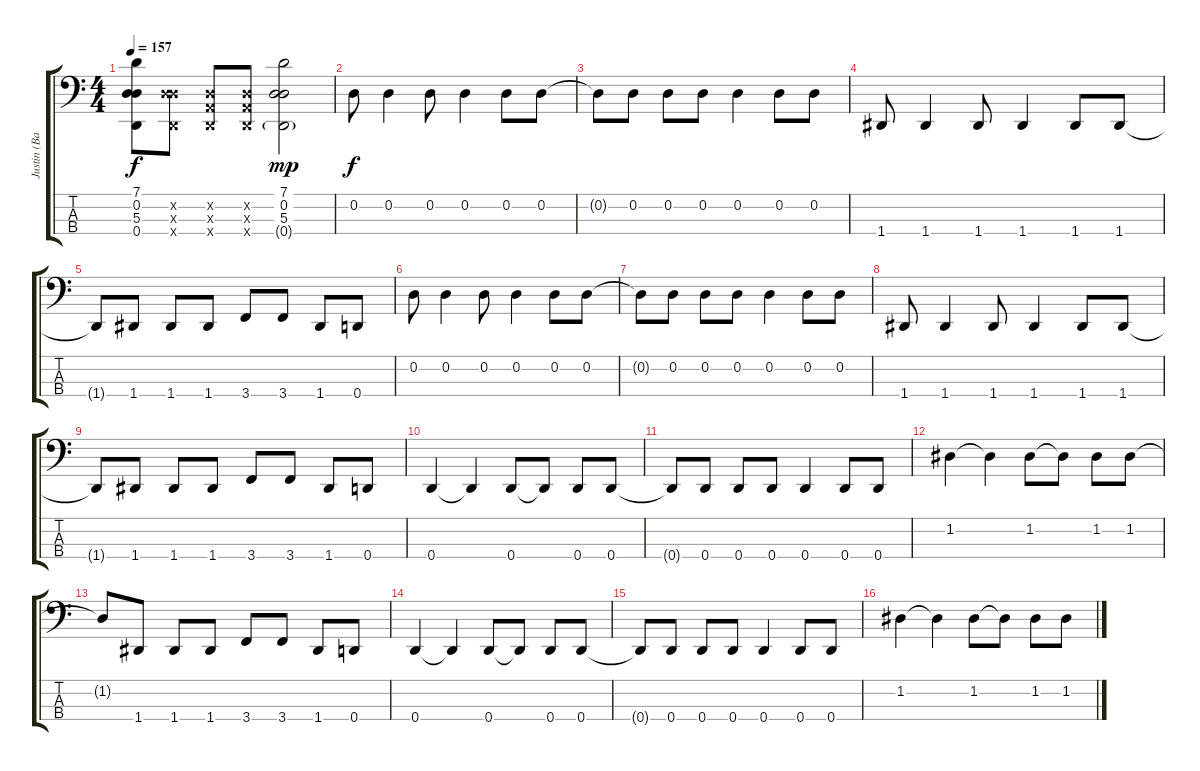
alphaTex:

\track ("Justin (Bass)" "Justin (Ba") {instrument slapbass1}
\staff {score tabs}
\tuning (G2 D2 A1 D1) {hide}
\ts (4 4)
\tempo 157
\clef f4
\ks c
(7.1{t} 0.2{t} 5.3{t} 0.4{t}).8{dy f} (0.2{x} 5.3{x} 0.4{x}).8 (0.2{x} 0.3{x} 0.4{x}).8 (0.2{x} 0.3{x} 0.4{x}).8 (7.1 0.2 5.3 0.4{g}).2{dy mp} |
0.2.8{dy f volume 16 instrument electricbasspick} 0.2.4 0.2.8 0.2.4 0.2.8 0.2.8 |
0.2{t}.8 0.2.8 0.2.8 0.2.8 0.2.4 0.2.8 0.2.8 |
1.4.8 1.4.4 1.4.8 1.4.4 1.4.8 1.4.8 |
1.4{t}.8 1.4.8 1.4.8 1.4.8 3.4.8 3.4.8 1.4.8 0.4.8 |
0.2.8{volume 16 instrument electricbasspick} 0.2.4 0.2.8 0.2.4 0.2.8 0.2.8 |
0.2{t}.8 0.2.8 0.2.8 0.2.8 0.2.4 0.2.8 0.2.8 |
1.4.8 1.4.4 1.4.8 1.4.4 1.4.8 1.4.8 |
1.4{t}.8 1.4.8 1.4.8 1.4.8 3.4.8 3.4.8 1.4.8 0.4.8 |
0.4.4{instrument electricbasspick} 0.4{t}.4 0.4.8 0.4{t}.8 0.4.8 0.4.8 |
0.4{t}.8 0.4.8 0.4.8 0.4.8 0.4.4 0.4.8 0.4.8 |
1.2.4{instrument electricbasspick} 1.2{t}.4 1.2.8 1.2{t}.8 1.2.8 1.2.8 |
1.2{t}.8 1.4.8 1.4.8 1.4.8 3.4.8 3.4.8 1.4.8 0.4.8 |
0.4.4{instrument electricbasspick} 0.4{t}.4 0.4.8 0.4{t}.8 0.4.8 0.4.8 |
0.4{t}.8 0.4.8 0.4.8 0.4.8 0.4.4 0.4.8 0.4.8 |
1.2.4{instrument electricbasspick} 1.2{t}.4 1.2.8 1.2{t}.8 1.2.8 1.2.8
